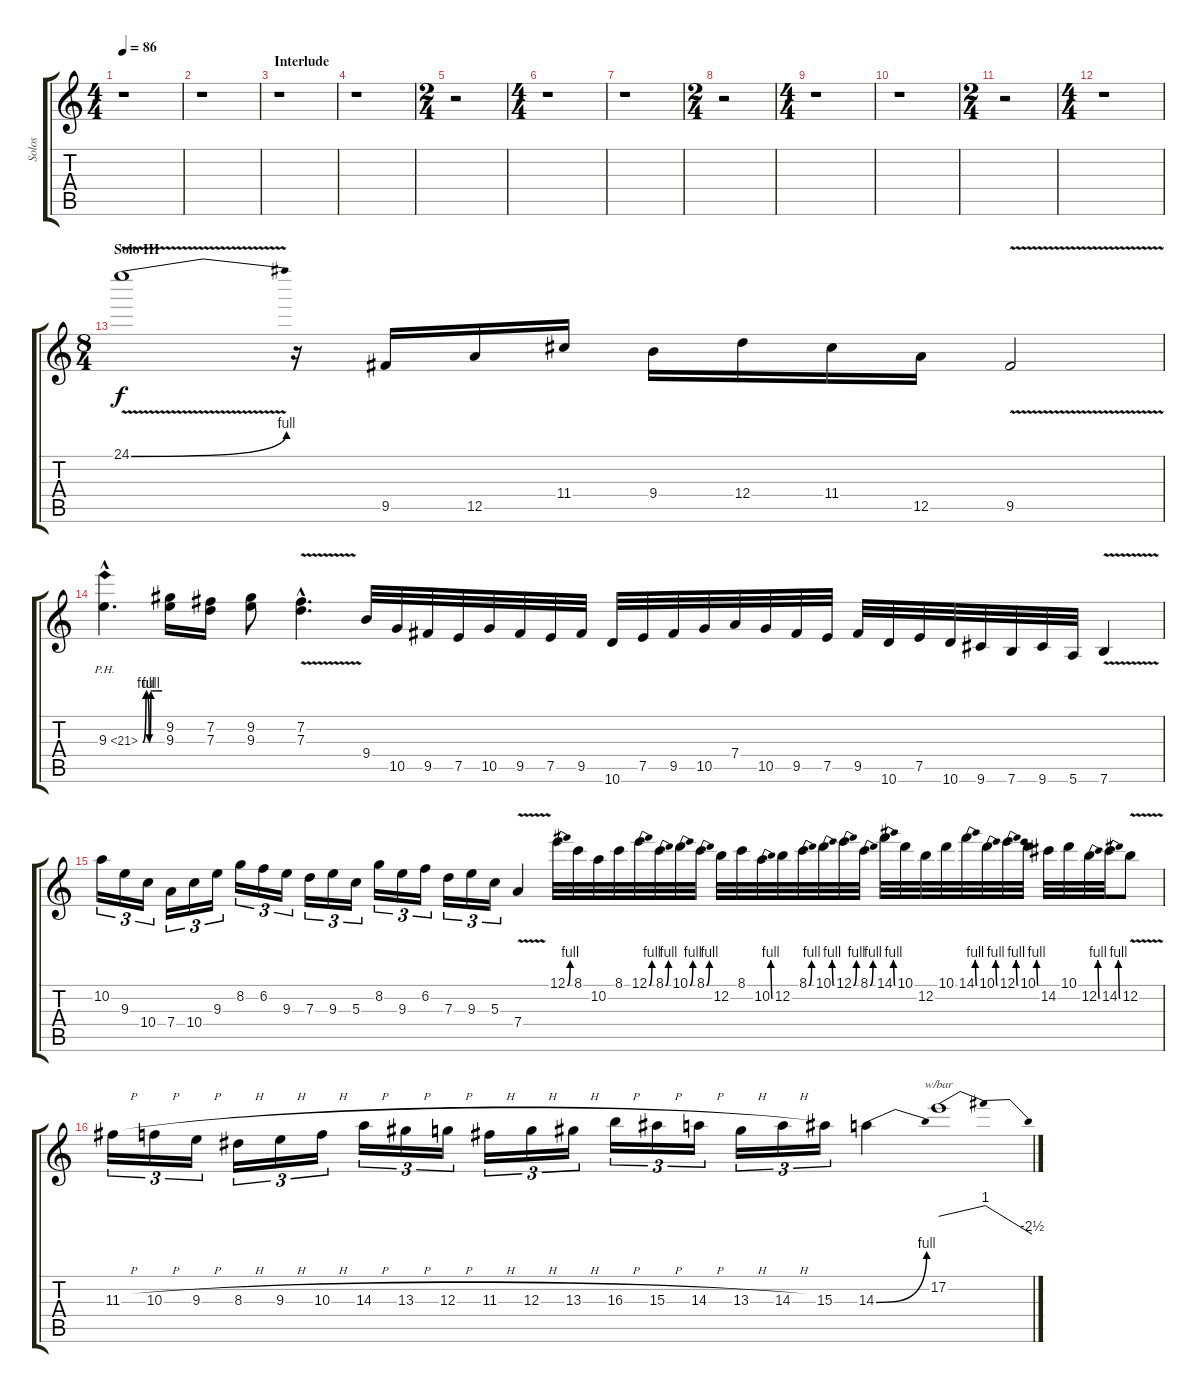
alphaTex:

\track ("Solos" "Solos") {instrument overdrivenguitar}
\staff {score tabs}
\tuning (E4 B3 G3 D3 A2 E2) {hide}
\ts (4 4)
\tempo 86
\clef g2
\ks c
r.1{dy f} |
r.1 |
\section ("" "Interlude")
r.1 |
r.1 |
\ts (2 4)
r.2 |
\ts (4 4)
r.1 |
r.1 |
\ts (2 4)
r.2 |
\ts (4 4)
r.1 |
r.1 |
\ts (2 4)
r.2 |
\ts (4 4)
r.1 |
\ts (8 4)
\section ("" "Solo III")
24.1{be (bend 0 0 60 4) v}.1 r.16 9.5.16 12.5.16 11.4.16 9.4.16 12.4.16 11.4.16 12.5.16 9.5{v}.2 |
9.3{be (custom 0 0 10 4 20 0 25 4 30 4 40 4 50 4 60 4) ph 12 hac}.4{d} (9.2 9.3).16 (7.2 7.3).16 (9.2 9.3).8 (7.2{v hac} 7.3{v hac}).4{d} 9.4.32 10.5.32 9.5.32 7.5.32 10.5.32 9.5.32 7.5.32 9.5.32 10.6.32 7.5.32 9.5.32 10.5.32 7.4.32 10.5.32 9.5.32 7.5.32 9.5.32 10.6.32 7.5.32 10.6.32 9.6.32 7.6.32 9.6.32 5.6.32 7.6{v}.4 |
10.2.16{tu (3 2)} 9.3.16{tu (3 2)} 10.4.16{tu (3 2)} 7.4.16{tu (3 2)} 10.4.16{tu (3 2)} 9.3.16{tu (3 2)} 8.2.16{tu (3 2)} 6.2.16{tu (3 2)} 9.3.16{tu (3 2)} 7.3.16{tu (3 2)} 9.3.16{tu (3 2)} 5.3.16{tu (3 2)} 8.2.16{tu (3 2)} 9.3.16{tu (3 2)} 6.2.16{tu (3 2)} 7.3.16{tu (3 2)} 9.3.16{tu (3 2)} 5.3.16{tu (3 2)} 7.4{v}.4 12.1{be (bend 0 0 60 4)}.32 8.1.32 10.2.32 8.1.32 12.1{be (bend 0 0 60 4)}.32 8.1{be (bend 0 0 60 4)}.32 10.1{be (bend 0 0 60 4)}.32 8.1{be (bend 0 0 60 4)}.32 12.2.32 8.1.32 10.2{be (bend 0 0 60 4)}.32 12.2.32 8.1{be (bend 0 0 60 4)}.32 10.1{be (bend 0 0 60 4)}.32 12.1{be (bend 0 0 60 4)}.32 8.1{be (bend 0 0 60 4)}.32 14.1{be (bend 0 0 60 4)}.32 10.1.32 12.2.32 10.1.32 14.1{be (bend 0 0 60 4)}.32 10.1{be (bend 0 0 60 4)}.32 12.1{be (bend 0 0 60 4)}.32 10.1{be (bend 0 0 60 4)}.32 14.2.32 10.1.32 12.2{be (bend 0 0 60 4)}.32 14.2{be (bend 0 0 60 4)}.32 12.2{v}.8 |
11.3{h}.16{tu (3 2)} 10.3{h}.16{tu (3 2)} 9.3{h}.16{tu (3 2)} 8.3{h}.16{tu (3 2)} 9.3{h}.16{tu (3 2)} 10.3{h}.16{tu (3 2)} 14.3{h}.16{tu (3 2)} 13.3{h}.16{tu (3 2)} 12.3{h}.16{tu (3 2)} 11.3{h}.16{tu (3 2)} 12.3{h}.16{tu (3 2)} 13.3{h}.16{tu (3 2)} 16.3{h}.16{tu (3 2)} 15.3{h}.16{tu (3 2)} 14.3{h}.16{tu (3 2)} 13.3{h}.16{tu (3 2)} 14.3{h}.16{tu (3 2)} 15.3.16{tu (3 2)} 14.3{be (bend 0 0 60 4)}.4 17.2.1{tbe (dip default 0 0 30 4 60 -10)}
